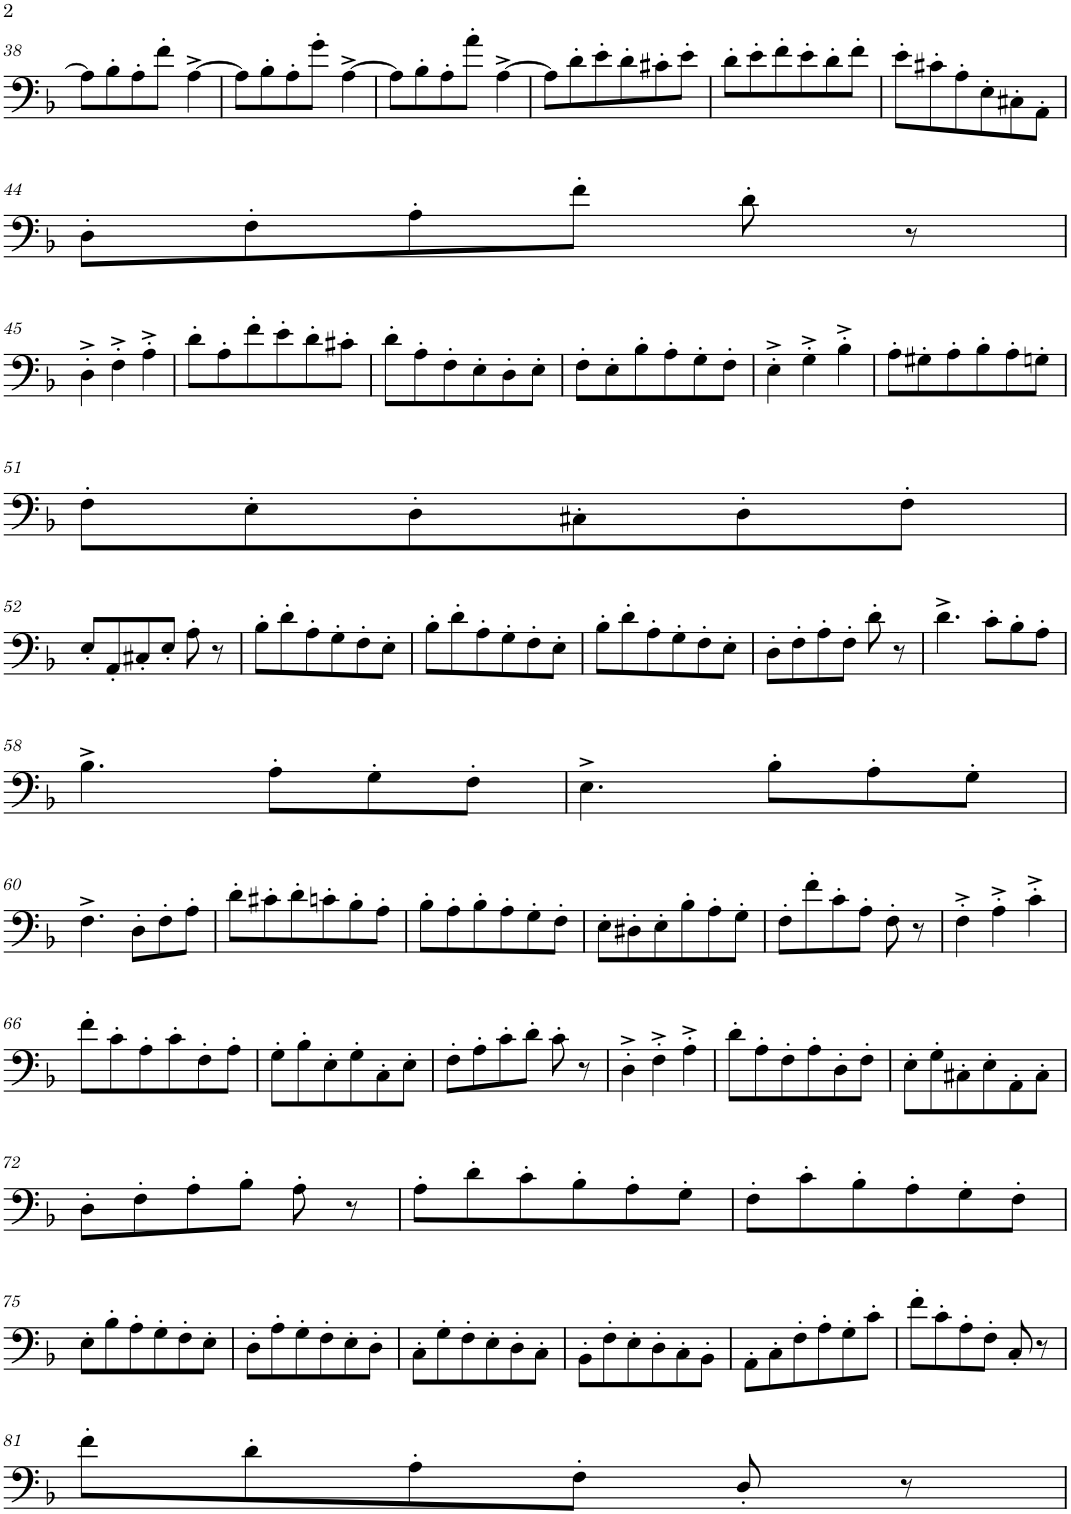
**kern
*part1
*staff1
*I"Trombone
*I'Tbn.
!!LO:PB:g=z
*clefF4
*k[b-]
*M3/4
=38
8A\L]
8B-'\
8A'\
8f'\J
[4A^\
=39
8A\L]
8B-'\
8A'\
8g'\J
[4A^\
=40
8A\L]
8B-'\
8A'\
8a'\J
[4A^\
=41
8A\L]
8d'\
8e'\
8d'\
8c#X'\
8e'\J
=42
8d'\L
8e'\
8f'\
8e'\
8d'\
8f'\J
=43
8e'\L
8c#X'\
8A'\
8E'\
8C#X'\
8AA'\J
!!LO:LB:g=z
=44
8D'\L
8F'\
8A'\
8f'\J
8d'\
8r
!!LO:LB:g=z
=45
4D'^\
4F'^\
4A'^\
=46
8d'\L
8A'\
8f'\
8e'\
8d'\
8c#X'\J
=47
8d'\L
8A'\
8F'\
8E'\
8D'\
8E'\J
=48
8F'\L
8E'\
8B-'\
8A'\
8G'\
8F'\J
=49
4E'^\
4G'^\
4B-'^\
=50
8A'\L
8G#X'\
8A'\
8B-'\
8A'\
8Gn'\J
!!LO:LB:g=z
=51
8F'\L
8E'\
8D'\
8C#X'\
8D'\
8F'\J
!!LO:LB:g=z
=52
8E'/L
8AA'/
8C#X'/
8E'/J
8A'\
8r
=53
8B-'\L
8d'\
8A'\
8G'\
8F'\
8E'\J
=54
8B-'\L
8d'\
8A'\
8G'\
8F'\
8E'\J
=55
8B-'\L
8d'\
8A'\
8G'\
8F'\
8E'\J
=56
8D'\L
8F'\
8A'\
8F'\J
8d'\
8r
=57
4.d^\
8c'\L
8B-'\
8A'\J
!!LO:LB:g=z
=58
4.B-^\
8A'\L
8G'\
8F'\J
=59
4.E^\
8B-'\L
8A'\
8G'\J
!!LO:LB:g=z
=60
4.F^\
8D'\L
8F'\
8A'\J
=61
8d'\L
8c#X'\
8d'\
8cn'\
8B-'\
8A'\J
=62
8B-'\L
8A'\
8B-'\
8A'\
8G'\
8F'\J
=63
8E'\L
8D#X'\
8E'\
8B-'\
8A'\
8G'\J
=64
8F'\L
8f'\
8c'\
8A'\J
8F'\
8r
=65
4F'^\
4A'^\
4c'^\
!!LO:LB:g=z
=66
8f'\L
8c'\
8A'\
8c'\
8F'\
8A'\J
=67
8G'\L
8B-'\
8E'\
8G'\
8C'\
8E'\J
=68
8F'\L
8A'\
8c'\
8d'\J
8c'\
8r
=69
4D'^\
4F'^\
4A'^\
=70
8d'\L
8A'\
8F'\
8A'\
8D'\
8F'\J
=71
8E'\L
8G'\
8C#X'\
8E'\
8AA'\
8C#'\J
!!LO:LB:g=z
=72
8D'\L
8F'\
8A'\
8B-'\J
8A'\
8r
=73
8A'\L
8d'\
8c'\
8B-'\
8A'\
8G'\J
=74
8F'\L
8c'\
8B-'\
8A'\
8G'\
8F'\J
!!LO:LB:g=z
=75
8E'\L
8B-'\
8A'\
8G'\
8F'\
8E'\J
=76
8D'\L
8A'\
8G'\
8F'\
8E'\
8D'\J
=77
8C'\L
8G'\
8F'\
8E'\
8D'\
8C'\J
=78
8BB-'\L
8F'\
8E'\
8D'\
8C'\
8BB-'\J
=79
8AA'\L
8C'\
8F'\
8A'\
8G'\
8c'\J
=80
8f'\L
8c'\
8A'\
8F'\J
8C'/
8r
!!LO:LB:g=z
=81
8f'\L
8d'\
8A'\
8F'\J
8D'/
8r
=
*-
